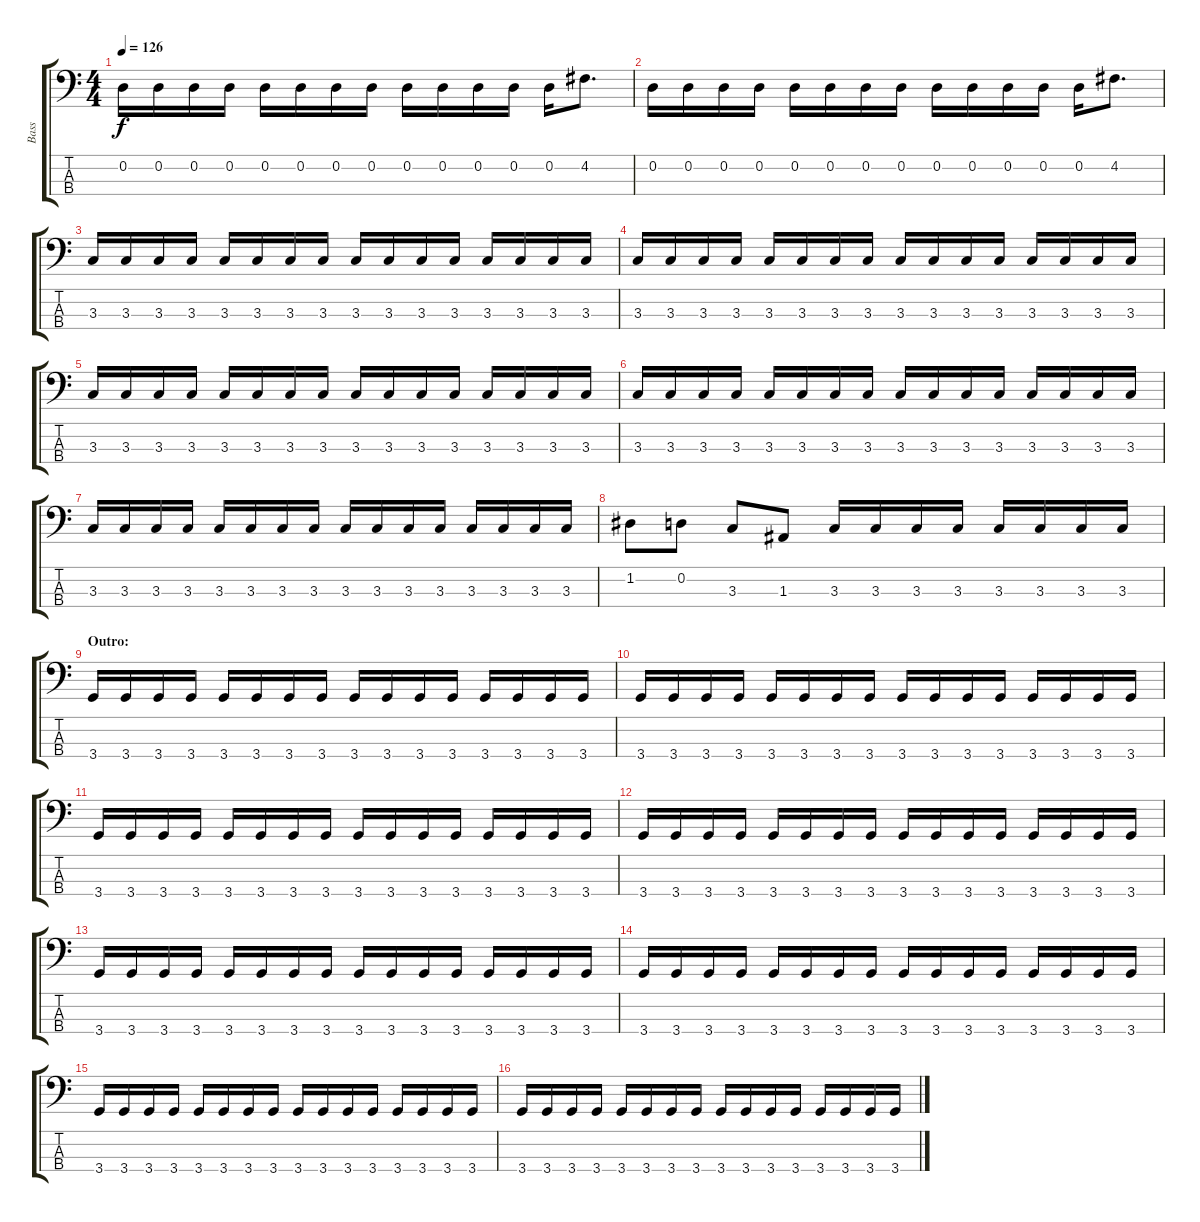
\track ("Bass" "Bass") {instrument electricbasspick}
\staff {score tabs}
\tuning (G2 D2 A1 E1) {hide}
\ts (4 4)
\tempo 126
\clef f4
\ks c
0.2.16{dy f} 0.2.16 0.2.16 0.2.16 0.2.16 0.2.16 0.2.16 0.2.16 0.2.16 0.2.16 0.2.16 0.2.16 0.2.16 4.2.8{d} |
0.2.16 0.2.16 0.2.16 0.2.16 0.2.16 0.2.16 0.2.16 0.2.16 0.2.16 0.2.16 0.2.16 0.2.16 0.2.16 4.2.8{d} |
3.3.16 3.3.16 3.3.16 3.3.16 3.3.16 3.3.16 3.3.16 3.3.16 3.3.16 3.3.16 3.3.16 3.3.16 3.3.16 3.3.16 3.3.16 3.3.16 |
3.3.16 3.3.16 3.3.16 3.3.16 3.3.16 3.3.16 3.3.16 3.3.16 3.3.16 3.3.16 3.3.16 3.3.16 3.3.16 3.3.16 3.3.16 3.3.16 |
3.3.16 3.3.16 3.3.16 3.3.16 3.3.16 3.3.16 3.3.16 3.3.16 3.3.16 3.3.16 3.3.16 3.3.16 3.3.16 3.3.16 3.3.16 3.3.16 |
3.3.16 3.3.16 3.3.16 3.3.16 3.3.16 3.3.16 3.3.16 3.3.16 3.3.16 3.3.16 3.3.16 3.3.16 3.3.16 3.3.16 3.3.16 3.3.16 |
3.3.16 3.3.16 3.3.16 3.3.16 3.3.16 3.3.16 3.3.16 3.3.16 3.3.16 3.3.16 3.3.16 3.3.16 3.3.16 3.3.16 3.3.16 3.3.16 |
1.2.8 0.2.8 3.3.8 1.3.8 3.3.16 3.3.16 3.3.16 3.3.16 3.3.16 3.3.16 3.3.16 3.3.16 |
\section ("" "Outro:")
3.4.16 3.4.16 3.4.16 3.4.16 3.4.16 3.4.16 3.4.16 3.4.16 3.4.16 3.4.16 3.4.16 3.4.16 3.4.16 3.4.16 3.4.16 3.4.16 |
3.4.16 3.4.16 3.4.16 3.4.16 3.4.16 3.4.16 3.4.16 3.4.16 3.4.16 3.4.16 3.4.16 3.4.16 3.4.16 3.4.16 3.4.16 3.4.16 |
3.4.16 3.4.16 3.4.16 3.4.16 3.4.16 3.4.16 3.4.16 3.4.16 3.4.16 3.4.16 3.4.16 3.4.16 3.4.16 3.4.16 3.4.16 3.4.16 |
3.4.16 3.4.16 3.4.16 3.4.16 3.4.16 3.4.16 3.4.16 3.4.16 3.4.16 3.4.16 3.4.16 3.4.16 3.4.16 3.4.16 3.4.16 3.4.16 |
3.4.16 3.4.16 3.4.16 3.4.16 3.4.16 3.4.16 3.4.16 3.4.16 3.4.16 3.4.16 3.4.16 3.4.16 3.4.16 3.4.16 3.4.16 3.4.16 |
3.4.16 3.4.16 3.4.16 3.4.16 3.4.16 3.4.16 3.4.16 3.4.16 3.4.16 3.4.16 3.4.16 3.4.16 3.4.16 3.4.16 3.4.16 3.4.16 |
3.4.16 3.4.16 3.4.16 3.4.16 3.4.16 3.4.16 3.4.16 3.4.16 3.4.16 3.4.16 3.4.16 3.4.16 3.4.16 3.4.16 3.4.16 3.4.16 |
3.4.16 3.4.16 3.4.16 3.4.16 3.4.16 3.4.16 3.4.16 3.4.16 3.4.16 3.4.16 3.4.16 3.4.16 3.4.16 3.4.16 3.4.16 3.4.16
